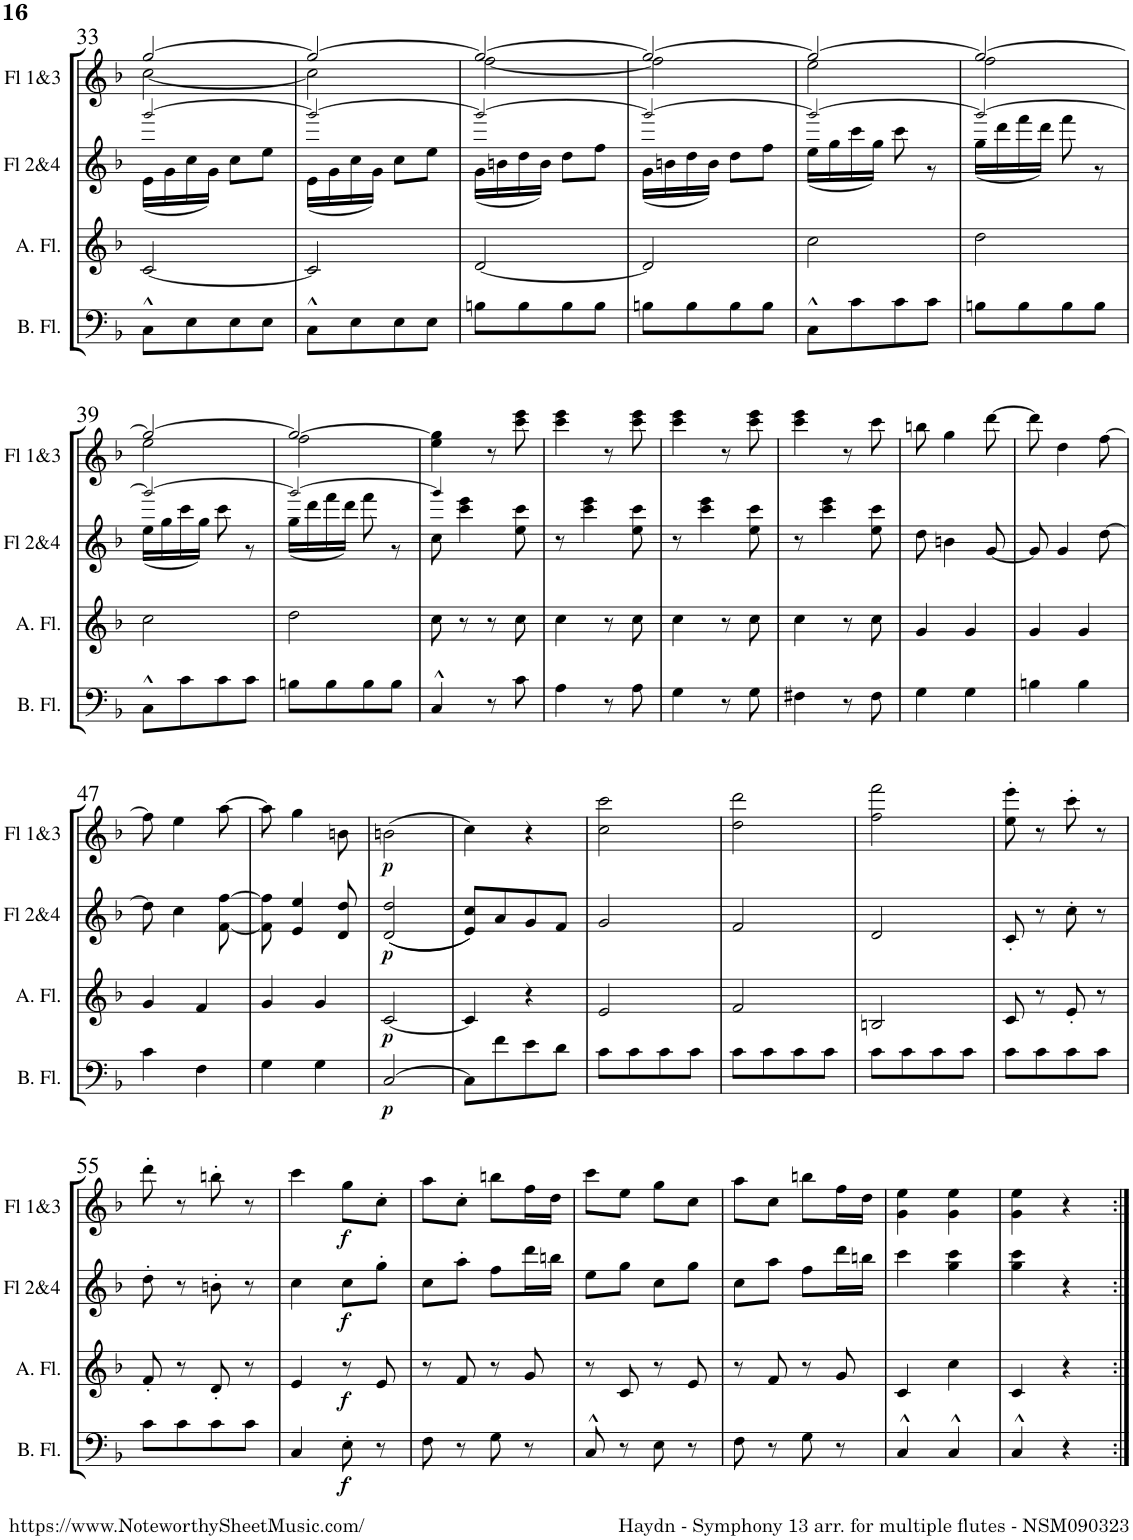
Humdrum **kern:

**kern	**dynam	**kern	**dynam	**kern	**dynam	**kern	**dynam
*part4	*part4	*part3	*part3	*part2	*part2	*part1	*part1
*staff4	*staff4	*staff3	*staff3	*staff2	*staff2	*staff1	*staff1
*I"Bass Flute	*	*I"Alto Flute	*	*I"Flutes 2&amp;4	*	*I"Flutes 1&amp;3	*
*I'B. Fl.	*	*I'A. Fl.	*	*I'Fl 2&amp;4	*	*I'Fl 1&amp;3	*
!!LO:PB:g=z
*clefF4	*	*clefG2	*	*clefG2	*	*clefG2	*
*k[b-]	*	*k[b-]	*	*k[b-]	*	*k[b-]	*
*M2/4	*	*M2/4	*	*M2/4	*	*M2/4	*
=33	=33	=33	=33	=33	=33	=33	=33
*	*	*	*	*^	*	*^	*
8C^^\L	.	[2c/	.	[2ggg!/	(16e\LL	.	[2gg/	[2cc\	.
.	.	.	.	.	16g\	.	.	.	.
8E\	.	.	.	.	16cc\	.	.	.	.
.	.	.	.	.	16g\JJ)	.	.	.	.
8E\	.	.	.	.	8cc\L	.	.	.	.
8E\J	.	.	.	.	8ee\J	.	.	.	.
=34	=34	=34	=34	=34	=34	=34	=34	=34	=34
8C^^\L	.	2c/]	.	2ggg!/_	(16e\LL	.	2gg/_	2cc\]	.
.	.	.	.	.	16g\	.	.	.	.
8E\	.	.	.	.	16cc\	.	.	.	.
.	.	.	.	.	16g\JJ)	.	.	.	.
8E\	.	.	.	.	8cc\L	.	.	.	.
8E\J	.	.	.	.	8ee\J	.	.	.	.
=35	=35	=35	=35	=35	=35	=35	=35	=35	=35
8Bn\L	.	[2d/	.	2ggg!/_	(16g\LL	.	2gg/_	[2ff\	.
.	.	.	.	.	16bn\	.	.	.	.
8B\	.	.	.	.	16dd\	.	.	.	.
.	.	.	.	.	16b\JJ)	.	.	.	.
8B\	.	.	.	.	8dd\L	.	.	.	.
8B\J	.	.	.	.	8ff\J	.	.	.	.
=36	=36	=36	=36	=36	=36	=36	=36	=36	=36
8Bn\L	.	2d/]	.	2ggg!/_	(16g\LL	.	2gg/_	2ff\]	.
.	.	.	.	.	16bn\	.	.	.	.
8B\	.	.	.	.	16dd\	.	.	.	.
.	.	.	.	.	16b\JJ)	.	.	.	.
8B\	.	.	.	.	8dd\L	.	.	.	.
8B\J	.	.	.	.	8ff\J	.	.	.	.
=37	=37	=37	=37	=37	=37	=37	=37	=37	=37
8C^^\L	.	2cc\	.	2ggg!/_	(16ee\LL	.	2gg/_	2ee\	.
.	.	.	.	.	16gg\	.	.	.	.
8c\	.	.	.	.	16ccc\	.	.	.	.
.	.	.	.	.	16gg\JJ)	.	.	.	.
8c\	.	.	.	.	8ccc\	.	.	.	.
8c\J	.	.	.	.	8r	.	.	.	.
=38	=38	=38	=38	=38	=38	=38	=38	=38	=38
8Bn\L	.	2dd\	.	2ggg!/_	(16gg\LL	.	2gg/_	2ff\	.
.	.	.	.	.	16ddd\	.	.	.	.
8B\	.	.	.	.	16fff\	.	.	.	.
.	.	.	.	.	16ddd\JJ)	.	.	.	.
8B\	.	.	.	.	8fff\	.	.	.	.
8B\J	.	.	.	.	8r	.	.	.	.
!!LO:LB:g=z	!!
=39	=39	=39	=39	=39	=39	=39	=39	=39	=39
8C^^\L	.	2cc\	.	2ggg!/_	(16ee\LL	.	2gg/_	2ee\	.
.	.	.	.	.	16gg\	.	.	.	.
8c\	.	.	.	.	16ccc\	.	.	.	.
.	.	.	.	.	16gg\JJ)	.	.	.	.
8c\	.	.	.	.	8ccc\	.	.	.	.
8c\J	.	.	.	.	8r	.	.	.	.
=40	=40	=40	=40	=40	=40	=40	=40	=40	=40
8Bn\L	.	2dd\	.	2ggg!/_	(16gg\LL	.	2gg/_	2ff\	.
.	.	.	.	.	16ddd\	.	.	.	.
8B\	.	.	.	.	16fff\	.	.	.	.
.	.	.	.	.	16ddd\JJ)	.	.	.	.
8B\	.	.	.	.	8fff\	.	.	.	.
8B\J	.	.	.	.	8r	.	.	.	.
*	*	*	*	*	*	*	*v	*v	*
=41	=41	=41	=41	=41	=41	=41	=41	=41
4C^^/	.	8cc\	.	4ggg!/]	8cc\	.	4ee\ 4gg\]	.
.	.	8r	.	.	4ccc\ 4eee\	.	.	.
8r	.	8r	.	4ryy	.	.	8r	.
8c\	.	8cc\	.	.	8ee\ 8ccc\	.	8ccc\ 8eee\	.
*	*	*	*	*v	*v	*	*	*
=42	=42	=42	=42	=42	=42	=42	=42
4A\	.	4cc\	.	8r	.	4ccc\ 4eee\	.
.	.	.	.	4ccc\ 4eee\	.	.	.
8r	.	8r	.	.	.	8r	.
8A\	.	8cc\	.	8ee\ 8ccc\	.	8ccc\ 8eee\	.
=43	=43	=43	=43	=43	=43	=43	=43
4G\	.	4cc\	.	8r	.	4ccc\ 4eee\	.
.	.	.	.	4ccc\ 4eee\	.	.	.
8r	.	8r	.	.	.	8r	.
8G\	.	8cc\	.	8ee\ 8ccc\	.	8ccc\ 8eee\	.
=44	=44	=44	=44	=44	=44	=44	=44
4F#X\	.	4cc\	.	8r	.	4ccc\ 4eee\	.
.	.	.	.	4ccc\ 4eee\	.	.	.
8r	.	8r	.	.	.	8r	.
8F#\	.	8cc\	.	8ee\ 8ccc\	.	8ccc\	.
=45	=45	=45	=45	=45	=45	=45	=45
4G\	.	4g/	.	8dd\	.	8bbn\	.
.	.	.	.	4bn\	.	4gg\	.
4G\	.	4g/	.	.	.	.	.
.	.	.	.	[8g/	.	[8ddd\	.
=46	=46	=46	=46	=46	=46	=46	=46
4Bn\	.	4g/	.	8g/]	.	8ddd\]	.
.	.	.	.	4g/	.	4dd\	.
4B\	.	4g/	.	.	.	.	.
.	.	.	.	[8dd\	.	[8ff\	.
!!LO:LB:g=z
=47	=47	=47	=47	=47	=47	=47	=47
4c\	.	4g/	.	8dd\]	.	8ff\]	.
.	.	.	.	4cc\	.	4ee\	.
4F\	.	4f/	.	.	.	.	.
.	.	.	.	[8f\ [8ff\	.	[8aa\	.
=48	=48	=48	=48	=48	=48	=48	=48
4G\	.	4g/	.	8f\] 8ff\]	.	8aa\]	.
.	.	.	.	4e/ 4ee/	.	4gg\	.
4G\	.	4g/	.	.	.	.	.
.	.	.	.	8d/ 8dd/	.	8bn\	.
=49	=49	=49	=49	=49	=49	=49	=49
!	!LO:DY:b	!	!LO:DY:b	!	!LO:DY:b	!	!LO:DY:b
[2C/	p	[2c/	p	((2d/ 2dd/	p	(2bn\	p
=50	=50	=50	=50	=50	=50	=50	=50
8C\L]	.	4c/]	.	8e/ 8cc/L))	.	4cc\)	.
8f\	.	.	.	8a/	.	.	.
8e\	.	4r	.	8g/	.	4r	.
8d\J	.	.	.	8f/J	.	.	.
=51	=51	=51	=51	=51	=51	=51	=51
8c\L	.	2e/	.	2g/	.	2cc\ 2ccc\	.
8c\	.	.	.	.	.	.	.
8c\	.	.	.	.	.	.	.
8c\J	.	.	.	.	.	.	.
=52	=52	=52	=52	=52	=52	=52	=52
8c\L	.	2f/	.	2f/	.	2dd\ 2ddd\	.
8c\	.	.	.	.	.	.	.
8c\	.	.	.	.	.	.	.
8c\J	.	.	.	.	.	.	.
=53	=53	=53	=53	=53	=53	=53	=53
8c\L	.	2Bn/	.	2d/	.	2ff\ 2fff\	.
8c\	.	.	.	.	.	.	.
8c\	.	.	.	.	.	.	.
8c\J	.	.	.	.	.	.	.
=54	=54	=54	=54	=54	=54	=54	=54
8c\L	.	8c/	.	8c'/	.	8ee\' 8eee\'	.
8c\	.	8r	.	8r	.	8r	.
8c\	.	8e'/	.	8cc'\	.	8ccc'\	.
8c\J	.	8r	.	8r	.	8r	.
!!LO:LB:g=z
=55	=55	=55	=55	=55	=55	=55	=55
8c\L	.	8f'/	.	8dd'\	.	8ddd'\	.
8c\	.	8r	.	8r	.	8r	.
8c\	.	8d'/	.	8bn'\	.	8bbn'\	.
8c\J	.	8r	.	8r	.	8r	.
=56	=56	=56	=56	=56	=56	=56	=56
4C/	.	4e/	.	4cc\	.	4ccc\	.
!	!LO:DY:b	!	!LO:DY:b	!	!LO:DY:b	!	!LO:DY:b
8E'\	f	8r	f	8cc\L	f	8gg\L	f
8r	.	8e/	.	8gg'\J	.	8cc'\J	.
=57	=57	=57	=57	=57	=57	=57	=57
8F\	.	8r	.	8cc\L	.	8aa\L	.
8r	.	8f/	.	8aa'\J	.	8cc'\J	.
8G\	.	8r	.	8ff\L	.	8bbn\L	.
8r	.	8g/	.	16ddd\L	.	16ff\L	.
.	.	.	.	16bbn\JJ	.	16dd\JJ	.
=58	=58	=58	=58	=58	=58	=58	=58
8C^^/	.	8r	.	8ee\L	.	8ccc\L	.
8r	.	8c/	.	8gg\J	.	8ee\J	.
8E\	.	8r	.	8cc\L	.	8gg\L	.
8r	.	8e/	.	8gg\J	.	8cc\J	.
=59	=59	=59	=59	=59	=59	=59	=59
8F\	.	8r	.	8cc\L	.	8aa\L	.
8r	.	8f/	.	8aa\J	.	8cc\J	.
8G\	.	8r	.	8ff\L	.	8bbn\L	.
8r	.	8g/	.	16ddd\L	.	16ff\L	.
.	.	.	.	16bbn\JJ	.	16dd\JJ	.
=60	=60	=60	=60	=60	=60	=60	=60
4C^^/	.	4c/	.	4ccc\	.	4g\ 4ee\	.
4C^^/	.	4cc\	.	4gg\ 4ccc\	.	4g\ 4ee\	.
=61	=61	=61	=61	=61	=61	=61	=61
4C^^/	.	4c/	.	4gg\ 4ccc\	.	4g\ 4ee\	.
4r	.	4r	.	4r	.	4r	.
=:|!	=:|!	=:|!	=:|!	=:|!	=:|!	=:|!	=:|!
*-	*-	*-	*-	*-	*-	*-	*-
